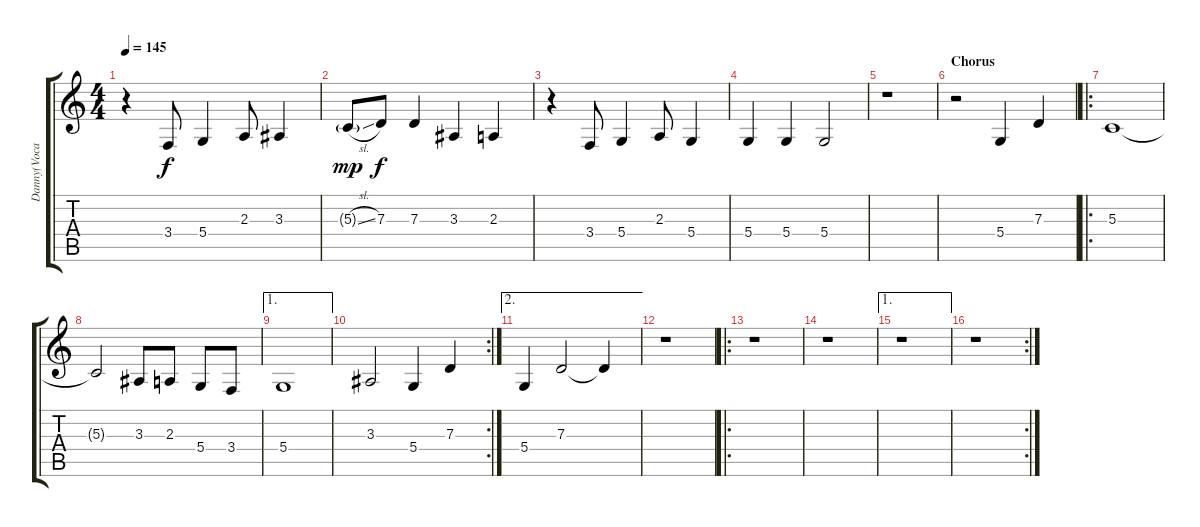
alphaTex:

\track ("Danny(Vocals)" "Danny(Voca") {instrument oboe}
\staff {score tabs}
\tuning (E4 B3 G3 D3 A2 E2) {hide}
\ts (4 4)
\tempo 145
\clef g2
\ks c
r.4{dy f} 3.4.8 5.4.4 2.3.8 3.3.4 |
5.3{sl g}.8{dy mp} 7.3.8{dy f} 7.3.4 3.3.4 2.3.4 |
r.4 3.4.8 5.4.4 2.3.8 5.4.4 |
5.4.4 5.4.4 5.4.2 |
r.1 |
\section ("" "Chorus")
r.2 5.4.4 7.3.4 |
\ro
5.3.1 |
5.3{t}.2 3.3.8 2.3.8 5.4.8 3.4.8 |
\ae 1
5.4.1 |
\rc 2
3.3.2 5.4.4 7.3.4 |
\ae 2
5.4.4 7.3.2 7.3{t}.4 |
r.1 |
\ro
r.1 |
r.1 |
\ae 1
r.1 |
\rc 2
r.1
